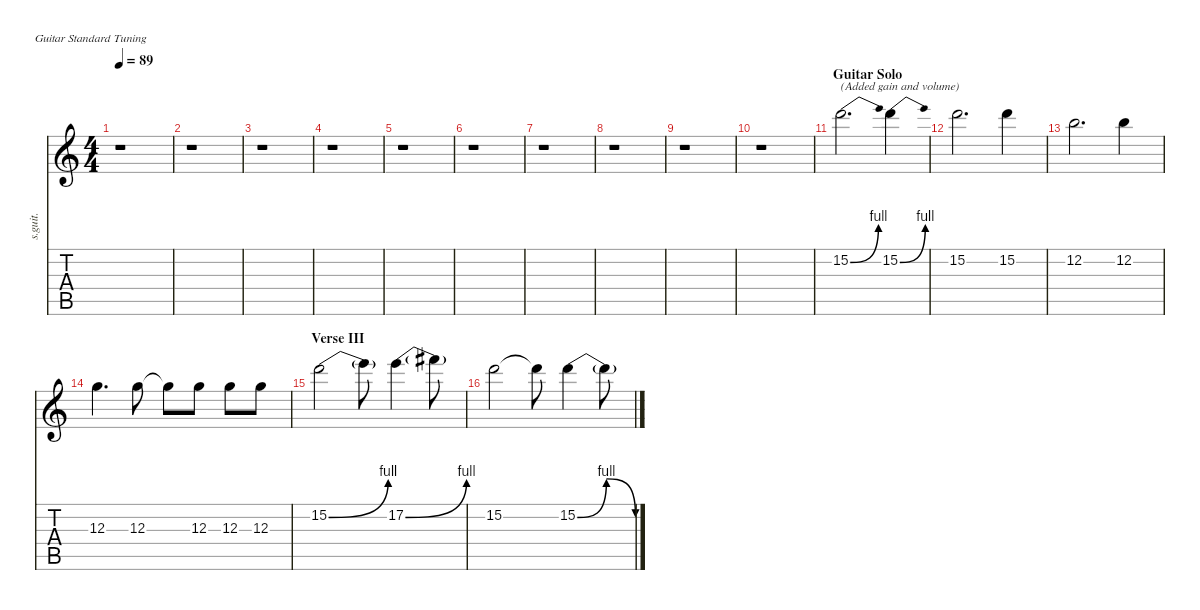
\defaultSystemsLayout 4
\hideDynamics
\bracketExtendMode nobrackets
\track ("John Frusciante - Solo Overdub" "s.guit.") {instrument distortionguitar}
\staff {score tabs}
\tuning (E4 B3 G3 D3 A2 E2)
\ts (4 4)
\tempo 89
\clef g2
\ks c
r.1{dy fff} |
r.1 |
r.1 |
r.1 |
r.1 |
r.1 |
r.1 |
r.1 |
r.1 |
r.1 |
\section ("" "Guitar Solo")
15.2{be (bend 0 0 15 4)}.2{d txt "(Added gain and volume)" lyrics (0 "") lyrics (1 "") lyrics (2 "") lyrics (3 "") lyrics (4 "")} 15.2{be (bend 0 0 15 4)}.4{lyrics (0 "") lyrics (1 "") lyrics (2 "") lyrics (3 "") lyrics (4 "")} |
15.2.2{d lyrics (0 "") lyrics (1 "") lyrics (2 "") lyrics (3 "") lyrics (4 "")} 15.2.4{lyrics (0 "") lyrics (1 "") lyrics (2 "") lyrics (3 "") lyrics (4 "")} |
12.2.2{d lyrics (0 "") lyrics (1 "") lyrics (2 "") lyrics (3 "") lyrics (4 "")} 12.2.4{lyrics (0 "") lyrics (1 "") lyrics (2 "") lyrics (3 "") lyrics (4 "")} |
12.3.4{d lyrics (0 "") lyrics (1 "") lyrics (2 "") lyrics (3 "") lyrics (4 "")} 12.3.8{lyrics (0 "") lyrics (1 "") lyrics (2 "") lyrics (3 "") lyrics (4 "")} 12.3{t}.8{lyrics (0 "") lyrics (1 "") lyrics (2 "") lyrics (3 "") lyrics (4 "")} 12.3.8{lyrics (0 "") lyrics (1 "") lyrics (2 "") lyrics (3 "") lyrics (4 "")} 12.3.8{lyrics (0 "") lyrics (1 "") lyrics (2 "") lyrics (3 "") lyrics (4 "")} 12.3.8{lyrics (0 "") lyrics (1 "") lyrics (2 "") lyrics (3 "") lyrics (4 "")} |
\section ("" "Verse III")
15.2{be (bend 0 0 15 4)}.2{lyrics (0 "") lyrics (1 "") lyrics (2 "") lyrics (3 "") lyrics (4 "")} 15.2{t}.8{lyrics (0 "") lyrics (1 "") lyrics (2 "") lyrics (3 "") lyrics (4 "")} 17.2{be (bend 0 0 15 4)}.4{lyrics (0 "") lyrics (1 "") lyrics (2 "") lyrics (3 "") lyrics (4 "")} 17.2{t}.8{lyrics (0 "") lyrics (1 "") lyrics (2 "") lyrics (3 "") lyrics (4 "")} |
15.2.2{lyrics (0 "") lyrics (1 "") lyrics (2 "") lyrics (3 "") lyrics (4 "")} 15.2{t}.8{lyrics (0 "") lyrics (1 "") lyrics (2 "") lyrics (3 "") lyrics (4 "")} 15.2{be (bendrelease 0 0 30 4 30 4 60 0)}.4{lyrics (0 "") lyrics (1 "") lyrics (2 "") lyrics (3 "") lyrics (4 "")} 15.2{t}.8{lyrics (0 "") lyrics (1 "") lyrics (2 "") lyrics (3 "") lyrics (4 "")}
